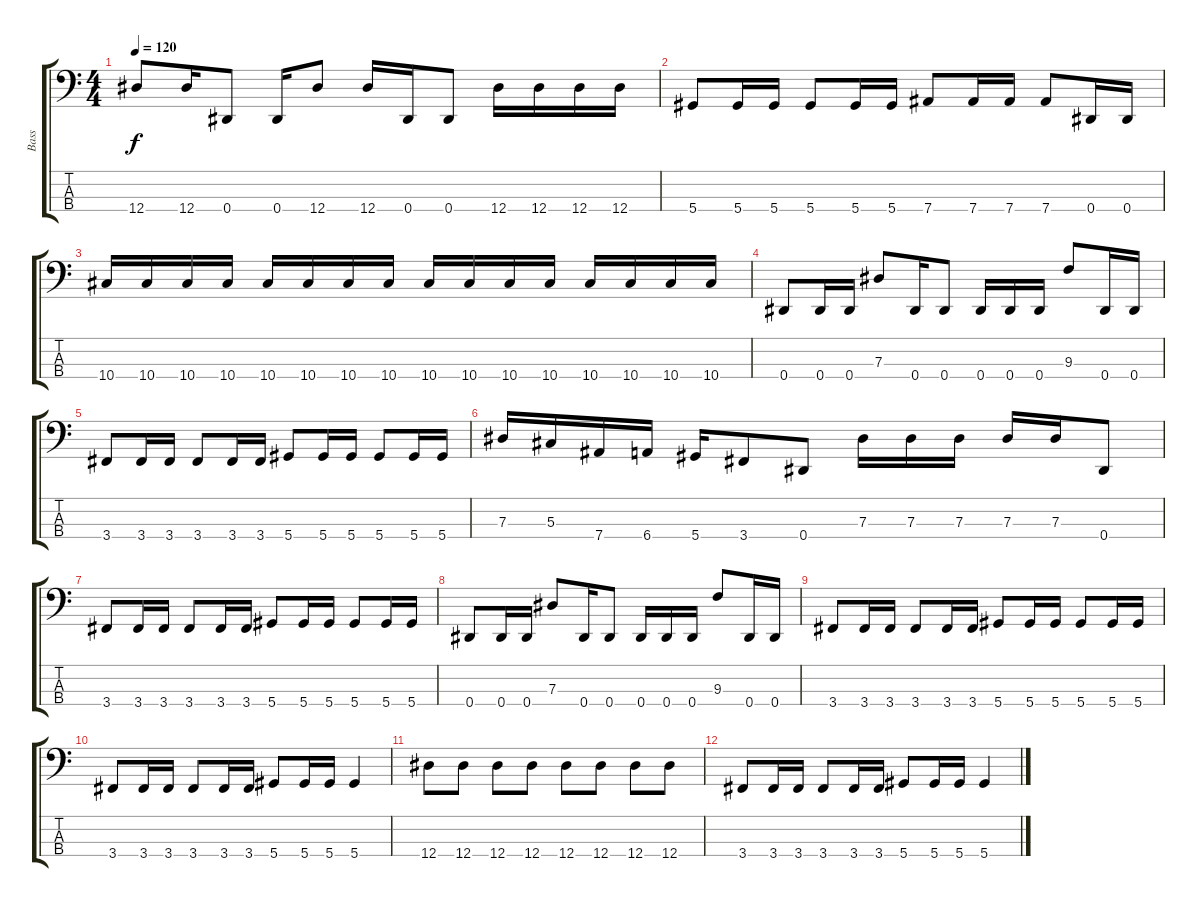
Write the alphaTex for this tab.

\track ("Bass" "Bass") {instrument electricbasspick}
\staff {score tabs}
\tuning (Gb2 Db2 Ab1 Eb1) {hide}
\ts (4 4)
\tempo 120
\clef f4
\ks c
12.4.8{dy f} 12.4.16 0.4.8 0.4.16 12.4.8 12.4.16 0.4.16 0.4.8 12.4.16 12.4.16 12.4.16 12.4.16 |
5.4.8 5.4.16 5.4.16 5.4.8 5.4.16 5.4.16 7.4.8 7.4.16 7.4.16 7.4.8 0.4.16 0.4.16 |
10.4.16 10.4.16 10.4.16 10.4.16 10.4.16 10.4.16 10.4.16 10.4.16 10.4.16 10.4.16 10.4.16 10.4.16 10.4.16 10.4.16 10.4.16 10.4.16 |
0.4.8 0.4.16 0.4.16 7.3.8 0.4.16 0.4.8 0.4.16 0.4.16 0.4.16 9.3.8 0.4.16 0.4.16 |
3.4.8 3.4.16 3.4.16 3.4.8 3.4.16 3.4.16 5.4.8 5.4.16 5.4.16 5.4.8 5.4.16 5.4.16 |
7.3.16 5.3.16 7.4.16 6.4.16 5.4.16 3.4.8 0.4.8 7.3.16 7.3.16 7.3.16 7.3.16 7.3.16 0.4.8 |
3.4.8 3.4.16 3.4.16 3.4.8 3.4.16 3.4.16 5.4.8 5.4.16 5.4.16 5.4.8 5.4.16 5.4.16 |
0.4.8 0.4.16 0.4.16 7.3.8 0.4.16 0.4.8 0.4.16 0.4.16 0.4.16 9.3.8 0.4.16 0.4.16 |
3.4.8 3.4.16 3.4.16 3.4.8 3.4.16 3.4.16 5.4.8 5.4.16 5.4.16 5.4.8 5.4.16 5.4.16 |
3.4.8 3.4.16 3.4.16 3.4.8 3.4.16 3.4.16 5.4.8 5.4.16 5.4.16 5.4.4 |
12.4.8 12.4.8 12.4.8 12.4.8 12.4.8 12.4.8 12.4.8 12.4.8 |
3.4.8 3.4.16 3.4.16 3.4.8 3.4.16 3.4.16 5.4.8 5.4.16 5.4.16 5.4.4
